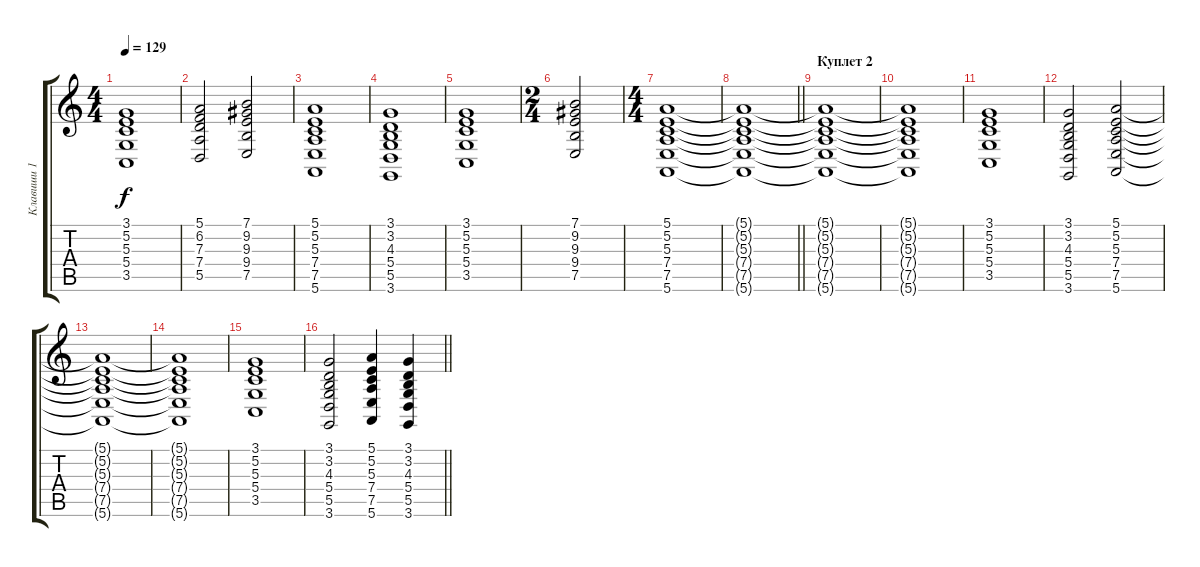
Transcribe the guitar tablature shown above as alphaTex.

\track ("Клавиши 1" "Клавиши 1") {instrument churchorgan}
\staff {score tabs}
\tuning (E4 B3 G3 D3 A2 E2) {hide}
\ts (4 4)
\tempo 129
\clef g2
\ks c
(3.1 5.2 5.3 5.4 3.5).1{dy f} |
(5.1 6.2 7.3 7.4 5.5).2 (7.1 9.2 9.3 9.4 7.5).2 |
(5.1 5.2 5.3 7.4 7.5 5.6).1 |
(3.1 3.2 4.3 5.4 5.5 3.6).1 |
(3.1 5.2 5.3 5.4 3.5).1 |
\ts (2 4)
(7.1 9.2 9.3 9.4 7.5).2 |
\ts (4 4)
(5.1 5.2 5.3 7.4 7.5 5.6).1 |
\barLineRight lightlight
(5.1{t} 5.2{t} 5.3{t} 7.4{t} 7.5{t} 5.6{t}).1 |
\section ("" "Куплет 2")
(5.1{t} 5.2{t} 5.3{t} 7.4{t} 7.5{t} 5.6{t}).1 |
(5.1{t} 5.2{t} 5.3{t} 7.4{t} 7.5{t} 5.6{t}).1 |
(3.1 5.2 5.3 5.4 3.5).1 |
(3.1 3.2 4.3 5.4 5.5 3.6).2 (5.1 5.2 5.3 7.4 7.5 5.6).2 |
(5.1{t} 5.2{t} 5.3{t} 7.4{t} 7.5{t} 5.6{t}).1 |
(5.1{t} 5.2{t} 5.3{t} 7.4{t} 7.5{t} 5.6{t}).1 |
(3.1 5.2 5.3 5.4 3.5).1 |
\barLineRight lightlight
(3.1 3.2 4.3 5.4 5.5 3.6).2 (5.1 5.2 5.3 7.4 7.5 5.6).4 (3.1 3.2 4.3 5.4 5.5 3.6).4
